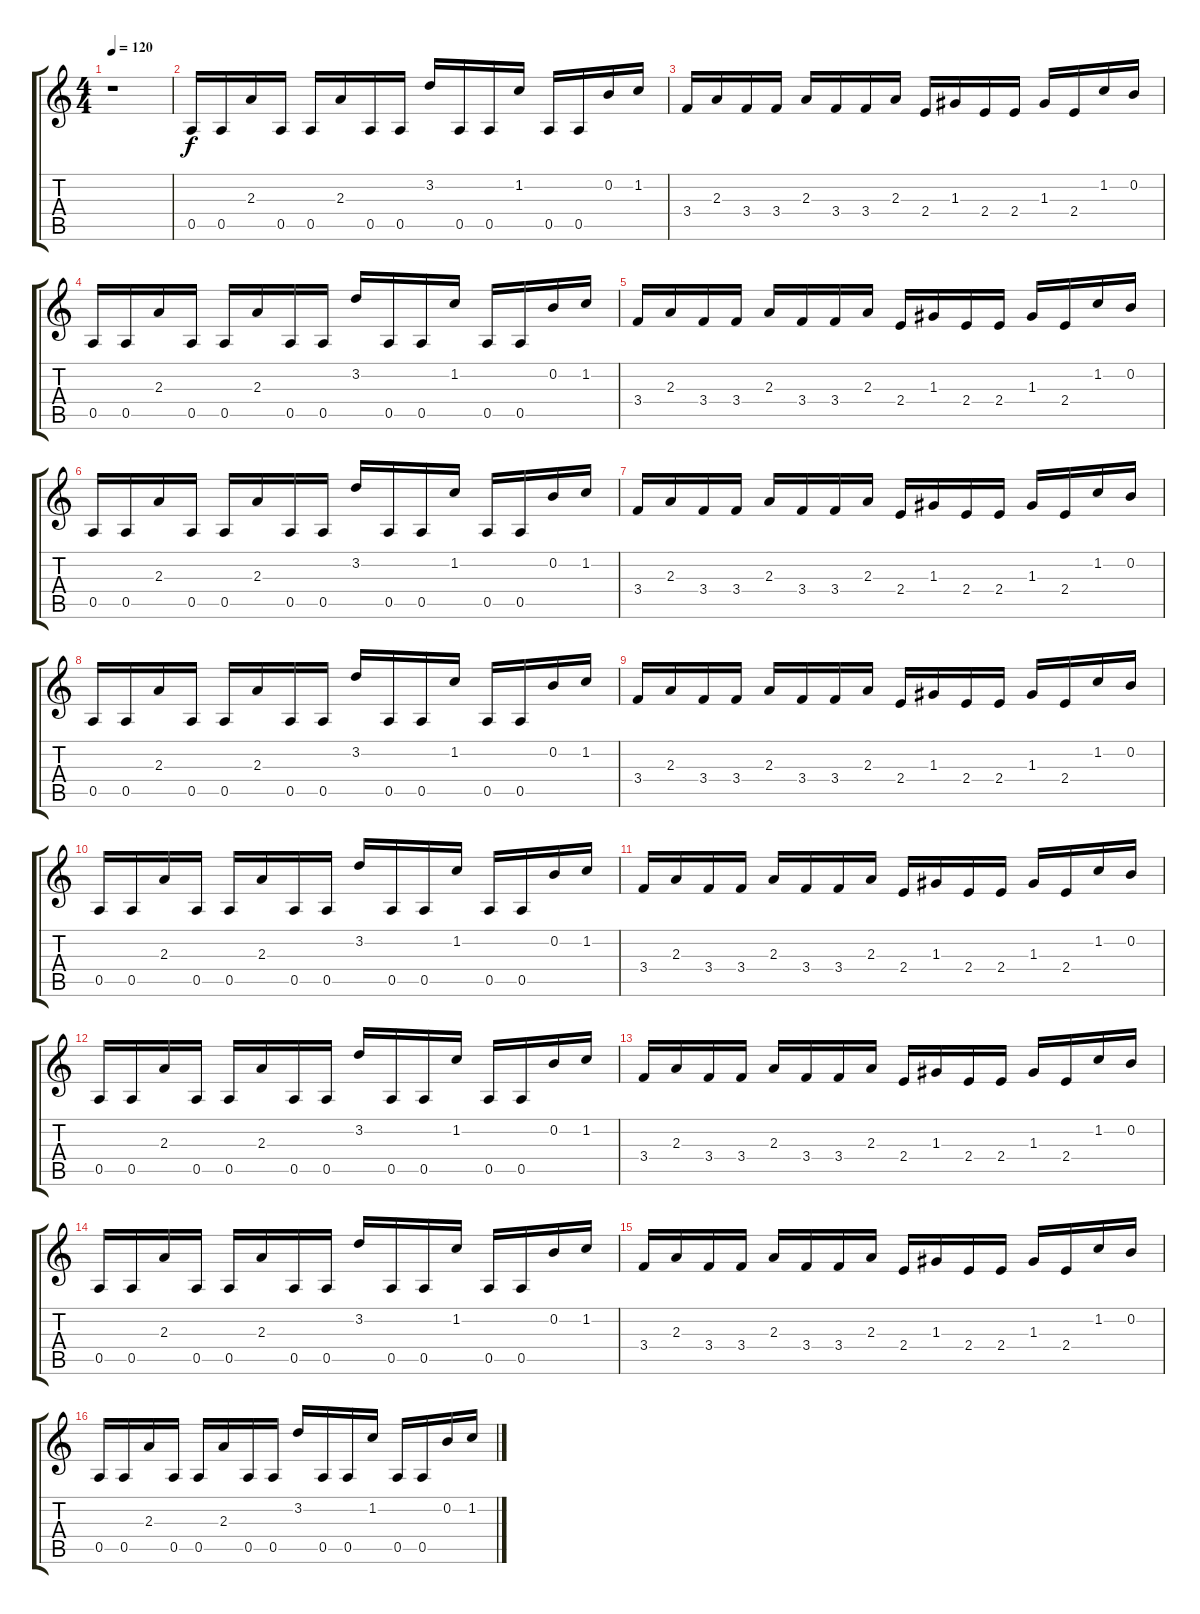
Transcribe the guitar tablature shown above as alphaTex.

\track "" {instrument electricguitarclean}
\staff {score tabs}
\tuning (E4 B3 G3 D3 A2 E2) {hide}
\ts (4 4)
\tempo 120
\clef g2
\ks c
r.1{dy f} |
0.5.16 0.5.16 2.3.16 0.5.16 0.5.16 2.3.16 0.5.16 0.5.16 3.2.16 0.5.16 0.5.16 1.2.16 0.5.16 0.5.16 0.2.16 1.2.16 |
3.4.16 2.3.16 3.4.16 3.4.16 2.3.16 3.4.16 3.4.16 2.3.16 2.4.16 1.3.16 2.4.16 2.4.16 1.3.16 2.4.16 1.2.16 0.2.16 |
0.5.16 0.5.16 2.3.16 0.5.16 0.5.16 2.3.16 0.5.16 0.5.16 3.2.16 0.5.16 0.5.16 1.2.16 0.5.16 0.5.16 0.2.16 1.2.16 |
3.4.16 2.3.16 3.4.16 3.4.16 2.3.16 3.4.16 3.4.16 2.3.16 2.4.16 1.3.16 2.4.16 2.4.16 1.3.16 2.4.16 1.2.16 0.2.16 |
0.5.16 0.5.16 2.3.16 0.5.16 0.5.16 2.3.16 0.5.16 0.5.16 3.2.16 0.5.16 0.5.16 1.2.16 0.5.16 0.5.16 0.2.16 1.2.16 |
3.4.16 2.3.16 3.4.16 3.4.16 2.3.16 3.4.16 3.4.16 2.3.16 2.4.16 1.3.16 2.4.16 2.4.16 1.3.16 2.4.16 1.2.16 0.2.16 |
0.5.16 0.5.16 2.3.16 0.5.16 0.5.16 2.3.16 0.5.16 0.5.16 3.2.16 0.5.16 0.5.16 1.2.16 0.5.16 0.5.16 0.2.16 1.2.16 |
3.4.16 2.3.16 3.4.16 3.4.16 2.3.16 3.4.16 3.4.16 2.3.16 2.4.16 1.3.16 2.4.16 2.4.16 1.3.16 2.4.16 1.2.16 0.2.16 |
0.5.16 0.5.16 2.3.16 0.5.16 0.5.16 2.3.16 0.5.16 0.5.16 3.2.16 0.5.16 0.5.16 1.2.16 0.5.16 0.5.16 0.2.16 1.2.16 |
3.4.16 2.3.16 3.4.16 3.4.16 2.3.16 3.4.16 3.4.16 2.3.16 2.4.16 1.3.16 2.4.16 2.4.16 1.3.16 2.4.16 1.2.16 0.2.16 |
0.5.16 0.5.16 2.3.16 0.5.16 0.5.16 2.3.16 0.5.16 0.5.16 3.2.16 0.5.16 0.5.16 1.2.16 0.5.16 0.5.16 0.2.16 1.2.16 |
3.4.16 2.3.16 3.4.16 3.4.16 2.3.16 3.4.16 3.4.16 2.3.16 2.4.16 1.3.16 2.4.16 2.4.16 1.3.16 2.4.16 1.2.16 0.2.16 |
0.5.16 0.5.16 2.3.16 0.5.16 0.5.16 2.3.16 0.5.16 0.5.16 3.2.16 0.5.16 0.5.16 1.2.16 0.5.16 0.5.16 0.2.16 1.2.16 |
3.4.16 2.3.16 3.4.16 3.4.16 2.3.16 3.4.16 3.4.16 2.3.16 2.4.16 1.3.16 2.4.16 2.4.16 1.3.16 2.4.16 1.2.16 0.2.16 |
0.5.16 0.5.16 2.3.16 0.5.16 0.5.16 2.3.16 0.5.16 0.5.16 3.2.16 0.5.16 0.5.16 1.2.16 0.5.16 0.5.16 0.2.16 1.2.16
